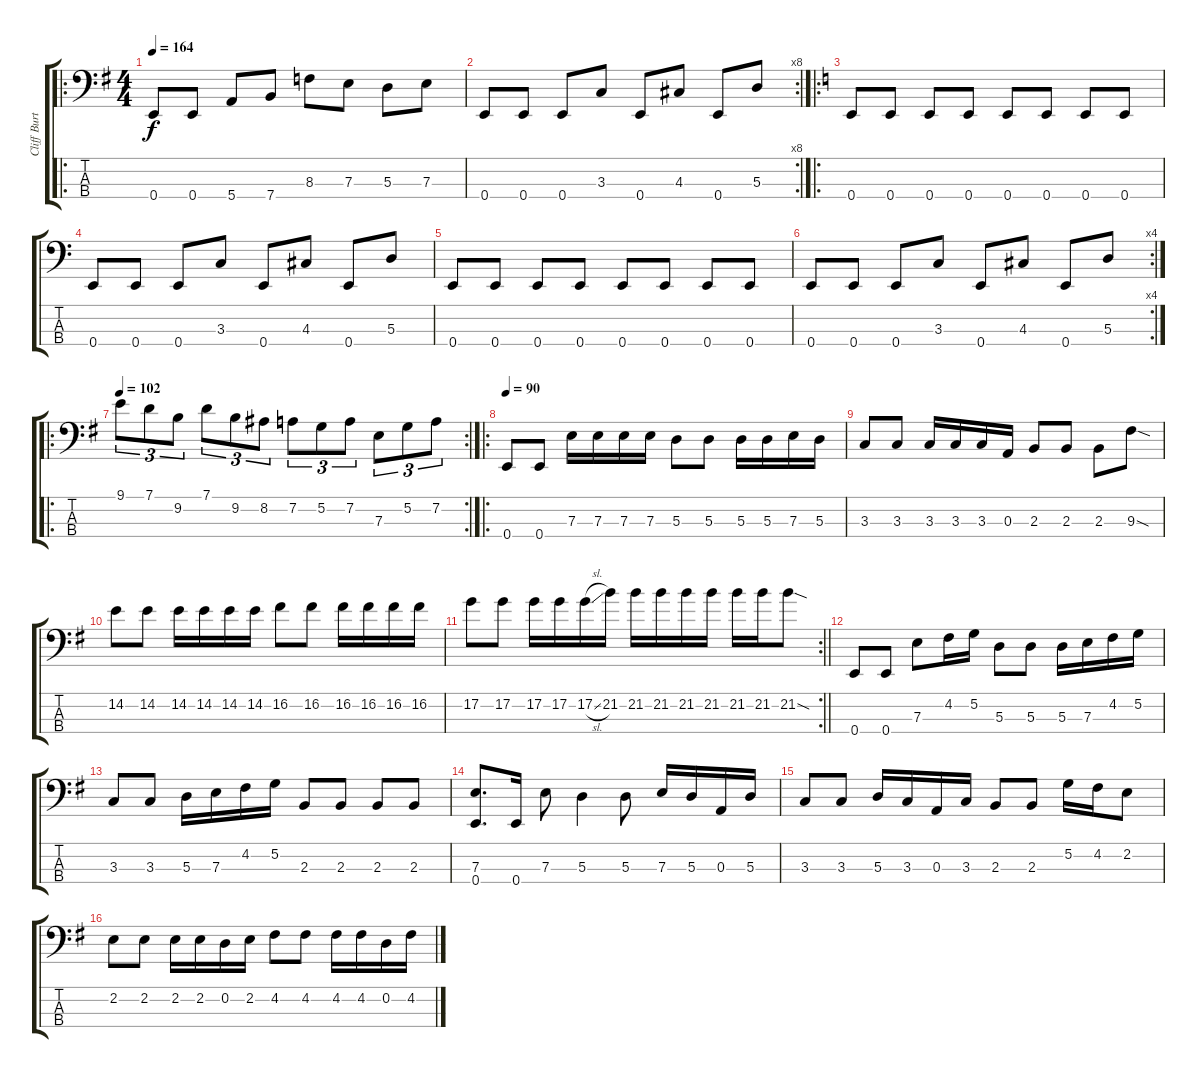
\track ("Cliff Burton" "Cliff Burt") {instrument electricbassfinger}
\staff {score tabs}
\tuning (G2 D2 A1 E1) {hide}
\ro
\ts (4 4)
\tempo 164
\clef f4
\ks eminor
0.4.8{dy f} 0.4.8 5.4.8 7.4.8 8.3.8 7.3.8 5.3.8 7.3.8 |
\rc 8
0.4.8 0.4.8 0.4.8 3.3.8 0.4.8 4.3.8 0.4.8 5.3.8 |
\ro
\ks c
0.4.8 0.4.8 0.4.8 0.4.8 0.4.8 0.4.8 0.4.8 0.4.8 |
0.4.8 0.4.8 0.4.8 3.3.8 0.4.8 4.3.8 0.4.8 5.3.8 |
0.4.8 0.4.8 0.4.8 0.4.8 0.4.8 0.4.8 0.4.8 0.4.8 |
\rc 4
0.4.8 0.4.8 0.4.8 3.3.8 0.4.8 4.3.8 0.4.8 5.3.8 |
\ro
\rc 2
\tempo 102
\ks eminor
9.1.8{tu (3 2)} 7.1.8{tu (3 2)} 9.2.8{tu (3 2)} 7.1.8{tu (3 2)} 9.2.8{tu (3 2)} 8.2.8{tu (3 2)} 7.2.8{tu (3 2)} 5.2.8{tu (3 2)} 7.2.8{tu (3 2)} 7.3.8{tu (3 2)} 5.2.8{tu (3 2)} 7.2.8{tu (3 2)} |
\ro
\tempo 90
0.4.8 0.4.8 7.3.16 7.3.16 7.3.16 7.3.16 5.3.8 5.3.8 5.3.16 5.3.16 7.3.16 5.3.16 |
3.3.8 3.3.8 3.3.16 3.3.16 3.3.16 0.3.16 2.3.8 2.3.8 2.3.8 9.3{sod}.8 |
14.2.8 14.2.8 14.2.16 14.2.16 14.2.16 14.2.16 16.2.8 16.2.8 16.2.16 16.2.16 16.2.16 16.2.16 |
\rc 2
\barLineRight lightlight
17.2.8 17.2.8 17.2.16 17.2.16 17.2{sl}.16 21.2.16 21.2.16 21.2.16 21.2.16 21.2.16 21.2.16 21.2.16 21.2{sod}.8 |
0.4.8 0.4.8 7.3.8 4.2.16 5.2.16 5.3.8 5.3.8 5.3.16 7.3.16 4.2.16 5.2.16 |
3.3.8 3.3.8 5.3.16 7.3.16 4.2.16 5.2.16 2.3.8 2.3.8 2.3.8 2.3.8 |
(7.3 0.4).8{d} 0.4.16 7.3.8 5.3.4 5.3.8 7.3.16 5.3.16 0.3.16 5.3.16 |
3.3.8 3.3.8 5.3.16 3.3.16 0.3.16 3.3.16 2.3.8 2.3.8 5.2.16 4.2.16 2.2.8 |
2.2.8 2.2.8 2.2.16 2.2.16 0.2.16 2.2.16 4.2.8 4.2.8 4.2.16 4.2.16 0.2.16 4.2.16
